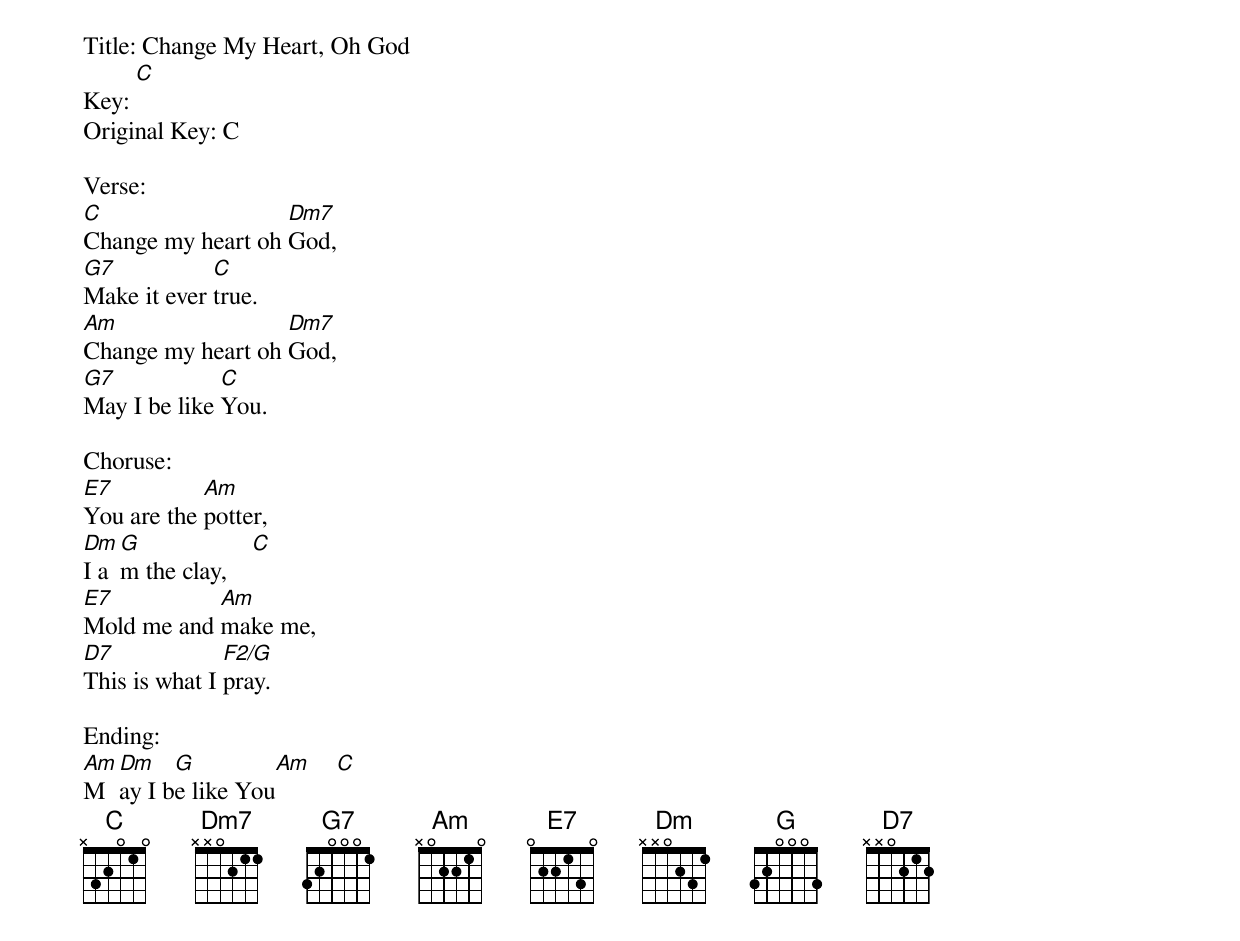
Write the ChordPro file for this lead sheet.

Title: Change My Heart, Oh God
Key: [C]
Original Key: C

Verse:
[C]Change my heart oh [Dm7]God,
[G7]Make it ever [C]true.
[Am]Change my heart oh [Dm7]God,
[G7]May I be like [C]You.

Choruse:
[E7]You are the [Am]potter,
[Dm]I a[G]m the clay,    [C]
[E7]Mold me and [Am]make me,
[D7]This is what I [F2/G]pray.

Ending:
[Am]M[Dm]ay I b[G]e like You[Am]    [C]
